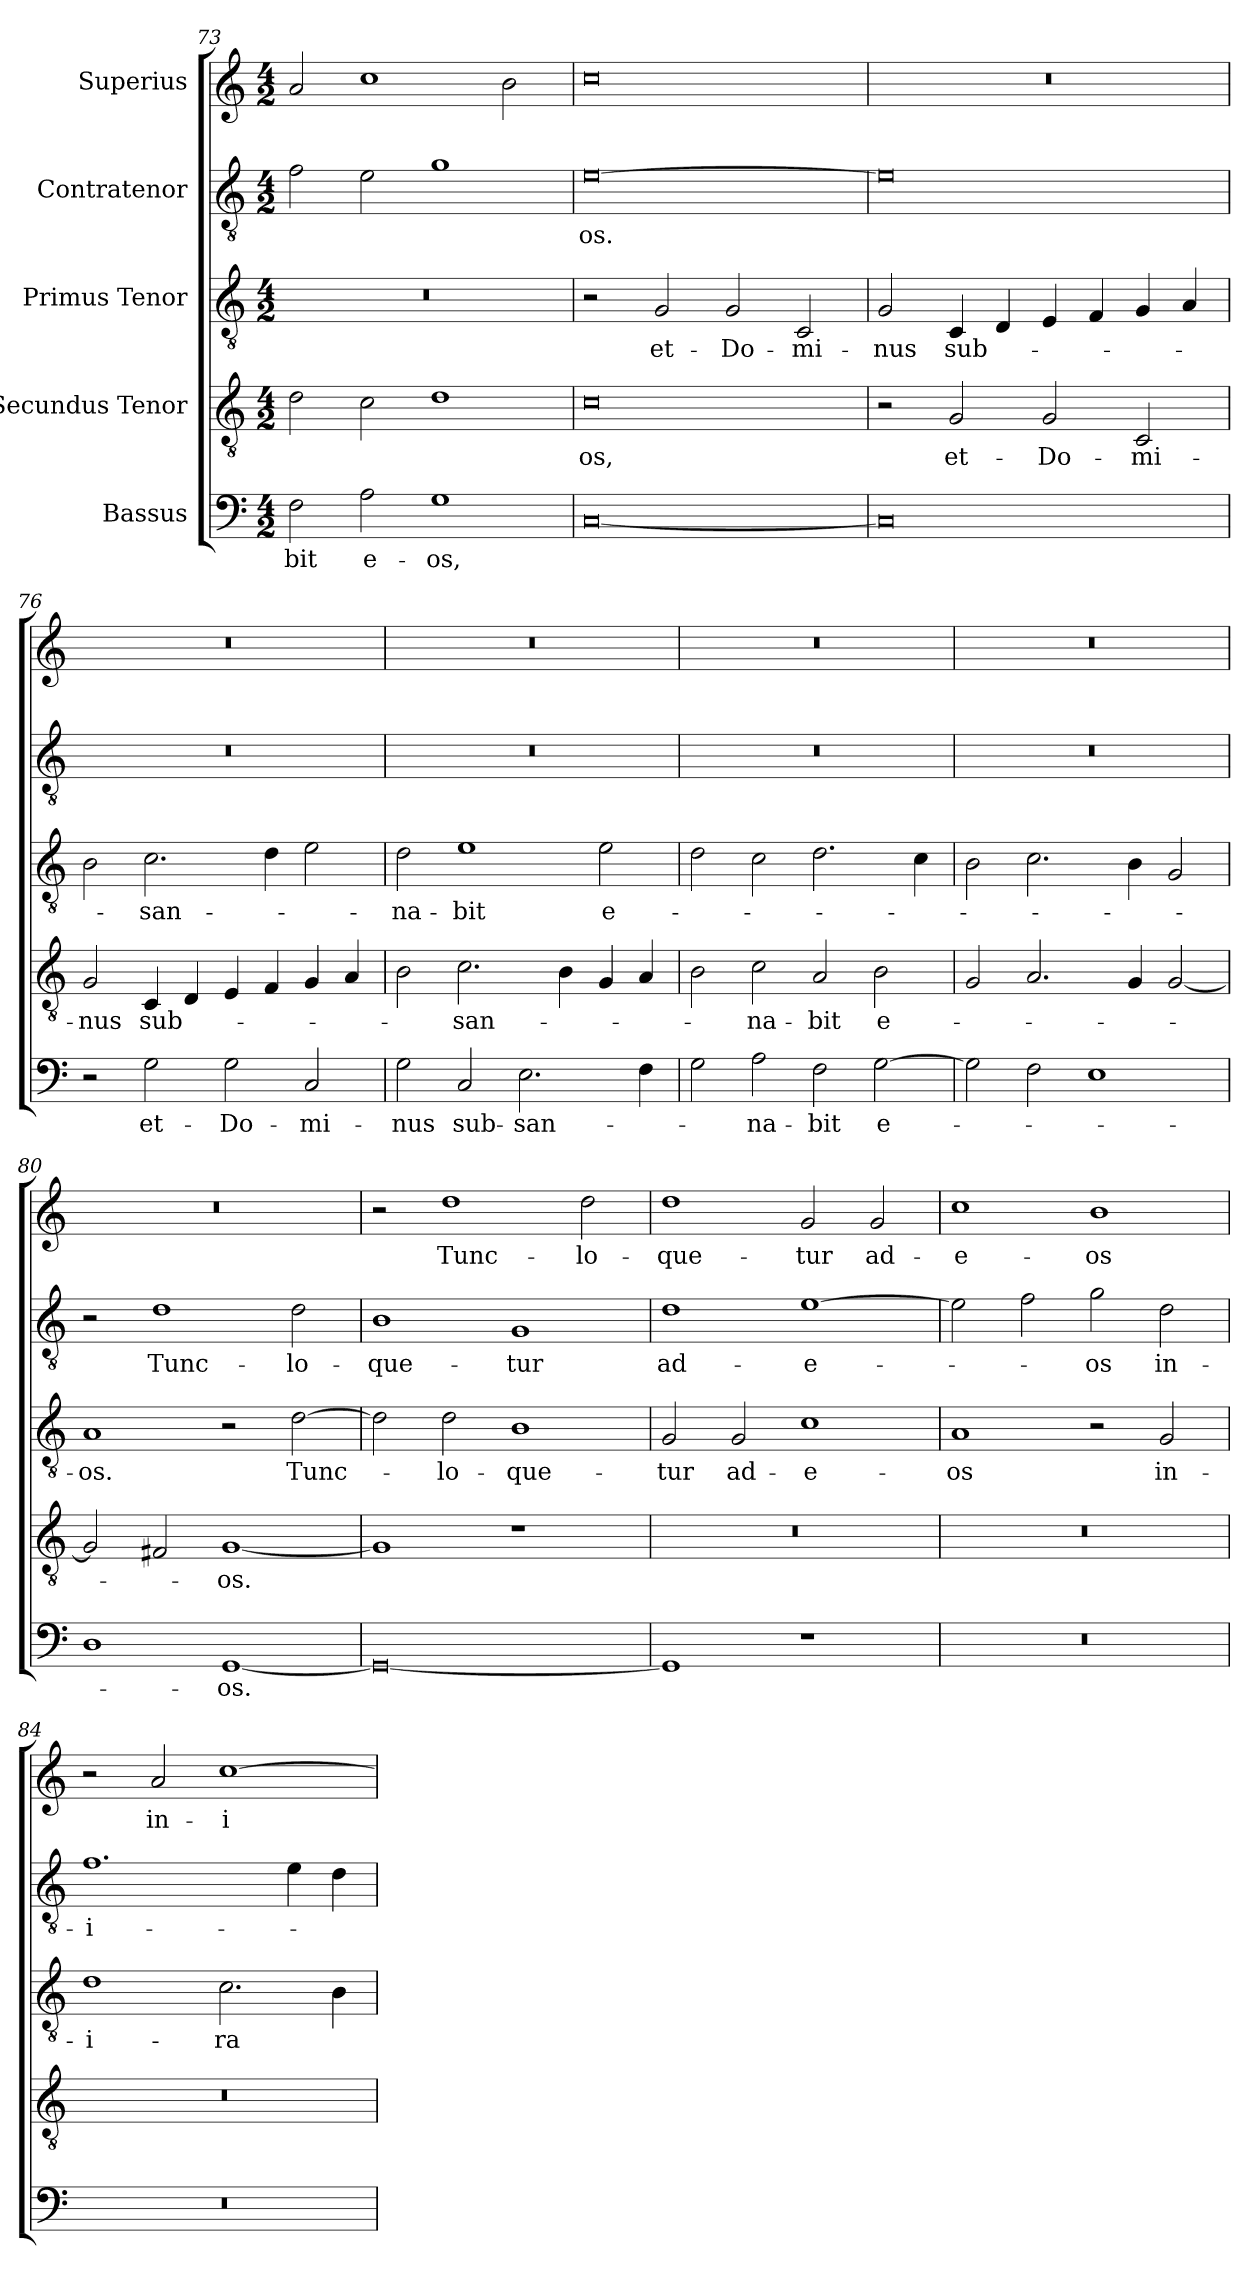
**kern	**text	**kern	**text	**kern	**text	**kern	**text	**kern	**text
*part5	*part5	*part4	*part4	*part3	*part3	*part2	*part2	*part1	*part1
*staff5	*staff5	*staff4	*staff4	*staff3	*staff3	*staff2	*staff2	*staff1	*staff1
*I"Bassus	*	*I"Secundus Tenor	*	*I"Primus Tenor	*	*I"Contratenor	*	*I"Superius	*
*clefF4	*	*clefGv2	*	*clefGv2	*	*clefGv2	*	*clefG2	*
*k[]	*	*k[]	*	*k[]	*	*k[]	*	*k[]	*
*M4/2	*	*M4/2	*	*M4/2	*	*M4/2	*	*M4/2	*
=73	=73	=73	=73	=73	=73	=73	=73	=73	=73
2F\	-bit	2d\	.	0r	.	2f\	.	2a/	.
2A\	e-	2c\	.	.	.	2e\	.	1cc\	.
1G\	-os,	1d\	.	.	.	1g\	.	.	.
.	.	.	.	.	.	.	.	2b\	.
=74	=74	=74	=74	=74	=74	=74	=74	=74	=74
[0C/	.	0c\	-os,	2r	.	[0e\	-os.	0cc\	.
.	.	.	.	2G/	et-	.	.	.	.
.	.	.	.	2G/	Do-	.	.	.	.
.	.	.	.	2C/	-mi-	.	.	.	.
=75	=75	=75	=75	=75	=75	=75	=75	=75	=75
0C/]	.	2r	.	2G/	-nus	0e\]	.	0r	.
.	.	2G/	et-	4C/	sub-	.	.	.	.
.	.	.	.	4D/	.	.	.	.	.
.	.	2G/	Do-	4E/	.	.	.	.	.
.	.	.	.	4F/	.	.	.	.	.
.	.	2C/	-mi-	4G/	.	.	.	.	.
.	.	.	.	4A/	.	.	.	.	.
=76	=76	=76	=76	=76	=76	=76	=76	=76	=76
2r	.	2G/	-nus	2B\	.	0r	.	0r	.
2G\	et-	4C/	sub-	2.c\	-san-	.	.	.	.
.	.	4D/	.	.	.	.	.	.	.
2G\	Do-	4E/	.	.	.	.	.	.	.
.	.	4F/	.	4d\	.	.	.	.	.
2C/	-mi-	4G/	.	2e\	.	.	.	.	.
.	.	4A/	.	.	.	.	.	.	.
=77	=77	=77	=77	=77	=77	=77	=77	=77	=77
2G\	-nus	2B\	.	2d\	-na-	0r	.	0r	.
2C/	sub-	2.c\	-san-	1e\	-bit	.	.	.	.
2.E\	-san-	.	.	.	.	.	.	.	.
.	.	4B\	.	.	.	.	.	.	.
.	.	4G/	.	2e\	e-	.	.	.	.
4F\	.	4A/	.	.	.	.	.	.	.
=78	=78	=78	=78	=78	=78	=78	=78	=78	=78
2G\	.	2B\	.	2d\	.	0r	.	0r	.
2A\	-na-	2c\	-na-	2c\	.	.	.	.	.
2F\	-bit	2A/	-bit	2.d\	.	.	.	.	.
[2G\	e-	2B\	e-	.	.	.	.	.	.
.	.	.	.	4c\	.	.	.	.	.
=79	=79	=79	=79	=79	=79	=79	=79	=79	=79
2G\]	.	2G/	.	2B\	.	0r	.	0r	.
2F\	.	2.A/	.	2.c\	.	.	.	.	.
1E\	.	.	.	.	.	.	.	.	.
.	.	4G/	.	4B\	.	.	.	.	.
.	.	[2G/	.	2G/	.	.	.	.	.
=80	=80	=80	=80	=80	=80	=80	=80	=80	=80
1D\	.	2G/]	.	1A/	-os.	2r	.	0r	.
.	.	2F#X/	.	.	.	1d\	Tunc-	.	.
[1GG/	-os.	[1G/	-os.	2r	.	.	.	.	.
.	.	.	.	[2d\	Tunc-	2d\	lo-	.	.
=81	=81	=81	=81	=81	=81	=81	=81	=81	=81
0GG/_	.	1G/]	.	2d\]	.	1B\	-que-	2r	.
.	.	.	.	2d\	lo-	.	.	1dd\	Tunc-
.	.	1r	.	1B\	-que-	1G/	-tur	.	.
.	.	.	.	.	.	.	.	2dd\	lo-
=82	=82	=82	=82	=82	=82	=82	=82	=82	=82
1GG/]	.	0r	.	2G/	-tur	1d\	ad-	1dd\	-que-
.	.	.	.	2G/	ad-	.	.	.	.
1r	.	.	.	1c\	e-	[1e\	e-	2g/	-tur
.	.	.	.	.	.	.	.	2g/	ad-
=83	=83	=83	=83	=83	=83	=83	=83	=83	=83
0r	.	0r	.	1A/	-os	2e\]	.	1cc\	e-
.	.	.	.	.	.	2f\	.	.	.
.	.	.	.	2r	.	2g\	-os	1b\	-os
.	.	.	.	2G/	in-	2d\	in-	.	.
=84	=84	=84	=84	=84	=84	=84	=84	=84	=84
0r	.	0r	.	1d\	i-	1.f\	i-	2r	.
.	.	.	.	.	.	.	.	2a/	in-
.	.	.	.	2.c\	-ra	.	.	[1cc\	i-
.	.	.	.	.	.	4e\	.	.	.
.	.	.	.	4B\	.	4d\	.	.	.
=	=	=	=	=	=	=	=	=	=
*-	*-	*-	*-	*-	*-	*-	*-	*-	*-
